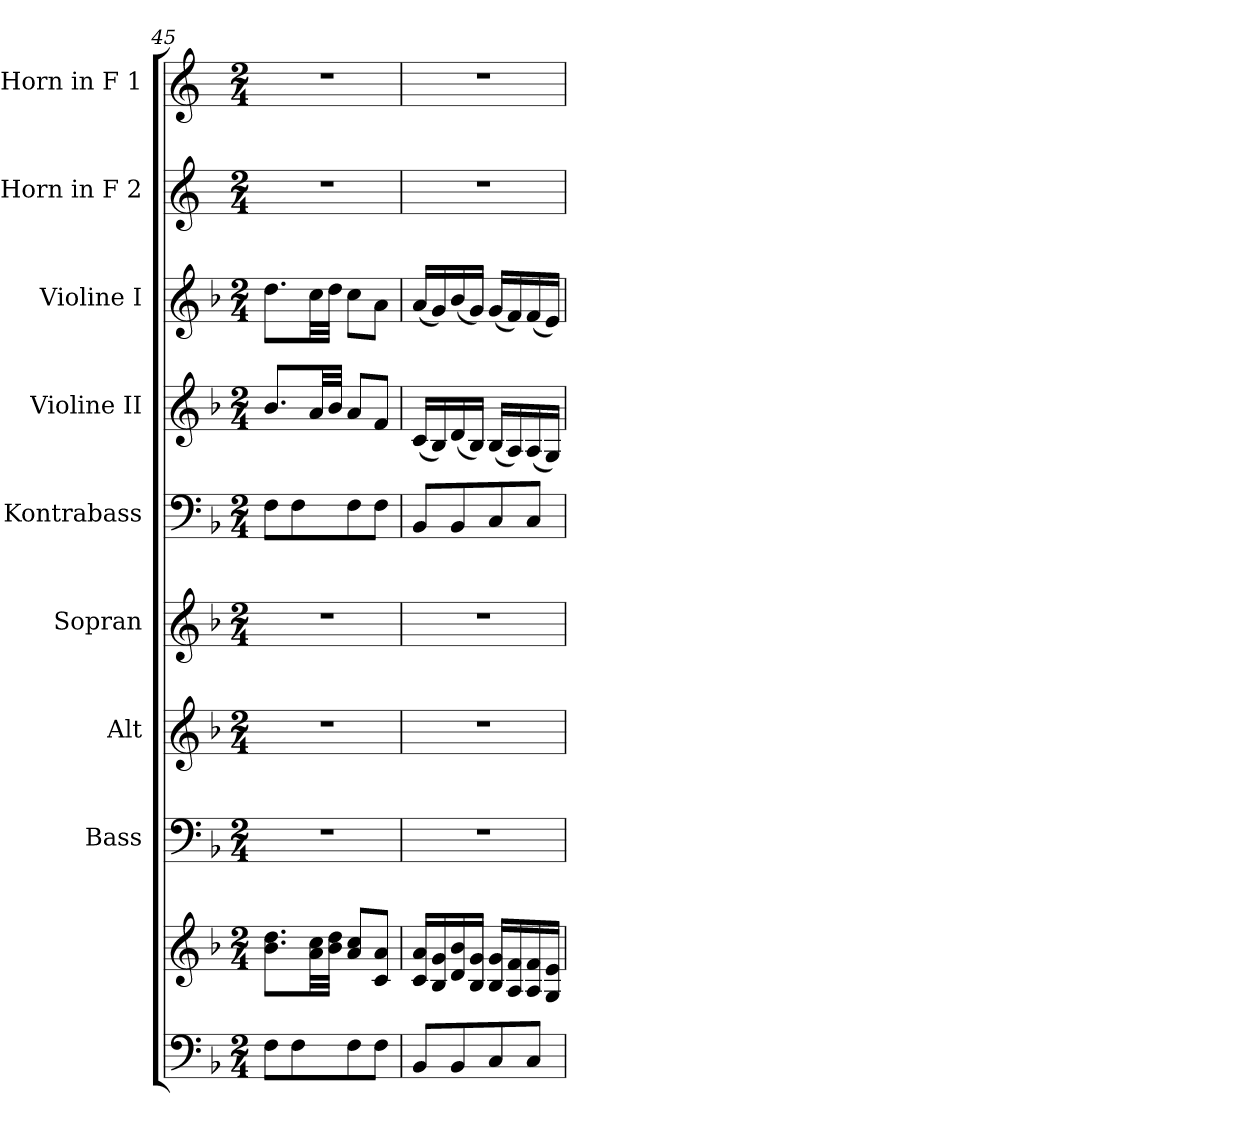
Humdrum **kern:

**kern	**kern	**kern	**kern	**kern	**kern	**kern	**kern	**kern	**kern
*part9	*part9	*part8	*part7	*part6	*part5	*part4	*part3	*part2	*part1
*staff10	*staff9	*staff8	*staff7	*staff6	*staff5	*staff4	*staff3	*staff2	*staff1
*	*	*I"Bass	*I"Alt	*I"Sopran	*I"Kontrabass	*I"Violine II	*I"Violine I	*I"Horn in F 2	*I"Horn in F 1
*	*	*I'B.	*I'A.	*I'S.	*I'Kb.	*I'Vl. II	*I'Vl. I	*I'Hrn. 2	*I'Hrn. 1
*clefF4	*clefG2	*clefF4	*clefG2	*clefG2	*clefF4	*clefG2	*clefG2	*clefG2	*clefG2
*	*	*	*	*	*ITrd7c12	*	*	*ITrd4c7	*ITrd4c7
*k[b-]	*k[b-]	*k[b-]	*k[b-]	*k[b-]	*k[b-]	*k[b-]	*k[b-]	*k[b-]	*k[b-]
*F:	*F:	*F:	*F:	*F:	*F:	*F:	*F:	*F:	*F:
*M2/4	*M2/4	*M2/4	*M2/4	*M2/4	*M2/4	*M2/4	*M2/4	*M2/4	*M2/4
=45	=45	=45	=45	=45	=45	=45	=45	=45	=45
8F\L	8.b-\ 8.dd\L	2r	2r	2r	8FF\L	8.b-/L	8.dd\L	2r	2r
8F\	.	.	.	.	8FF\	.	.	.	.
.	32a\ 32cc\LL	.	.	.	.	32a/LL	32cc\LL	.	.
.	32b-\ 32dd\JJJ	.	.	.	.	32b-/JJJ	32dd\JJJ	.	.
8F\	8a/ 8cc/L	.	.	.	8FF\	8a/L	8cc\L	.	.
8F\J	8c/ 8a/J	.	.	.	8FF\J	8f/J	8a\J	.	.
=46	=46	=46	=46	=46	=46	=46	=46	=46	=46
8BB-/L	16c/ 16a/LL	2r	2r	2r	8BBB-/L	(<16c/LL	(<16a/LL	2r	2r
.	16B-/ 16g/	.	.	.	.	16B-/)	16g/)	.	.
8BB-/	16d/ 16b-/	.	.	.	8BBB-/	(<16d/	(<16b-/	.	.
.	16B-/ 16g/JJ	.	.	.	.	16B-/JJ)	16g/JJ)	.	.
8C/	16B-/ 16g/LL	.	.	.	8CC/	(<16B-/LL	(<16g/LL	.	.
.	16A/ 16f/	.	.	.	.	16A/)	16f/)	.	.
8C/J	16A/ 16f/	.	.	.	8CC/J	(<16A/	(<16f/	.	.
.	16G/ 16e/JJ	.	.	.	.	16G/JJ)	16e/JJ)	.	.
=	=	=	=	=	=	=	=	=	=
*-	*-	*-	*-	*-	*-	*-	*-	*-	*-
